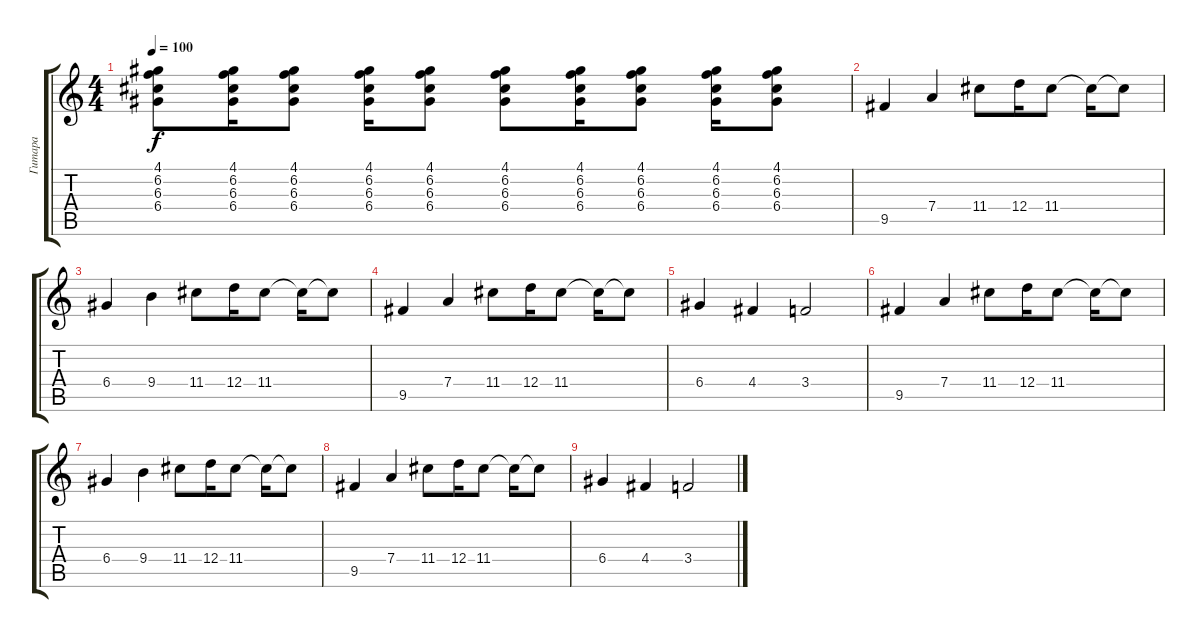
\track ("Гитара" "Гитара") {instrument electricguitarmuted}
\staff {score tabs}
\tuning (E4 B3 G3 D3 A2 E2) {hide}
\ts (4 4)
\tempo 100
\clef g2
\ks c
(4.1 6.2 6.3 6.4).8{dy f} (4.1 6.2 6.3 6.4).16 (4.1 6.2 6.3 6.4).8 (4.1 6.2 6.3 6.4).16 (4.1 6.2 6.3 6.4).8 (4.1 6.2 6.3 6.4).8 (4.1 6.2 6.3 6.4).16 (4.1 6.2 6.3 6.4).8 (4.1 6.2 6.3 6.4).16 (4.1 6.2 6.3 6.4).8 |
9.5.4 7.4.4 11.4.8 12.4.16 11.4.8 11.4{t}.16 11.4{t}.8 |
6.4.4 9.4.4 11.4.8 12.4.16 11.4.8 11.4{t}.16 11.4{t}.8 |
9.5.4 7.4.4 11.4.8 12.4.16 11.4.8 11.4{t}.16 11.4{t}.8 |
6.4.4 4.4.4 3.4.2 |
9.5.4 7.4.4 11.4.8 12.4.16 11.4.8 11.4{t}.16 11.4{t}.8 |
6.4.4 9.4.4 11.4.8 12.4.16 11.4.8 11.4{t}.16 11.4{t}.8 |
9.5.4 7.4.4 11.4.8 12.4.16 11.4.8 11.4{t}.16 11.4{t}.8 |
6.4.4 4.4.4 3.4.2
